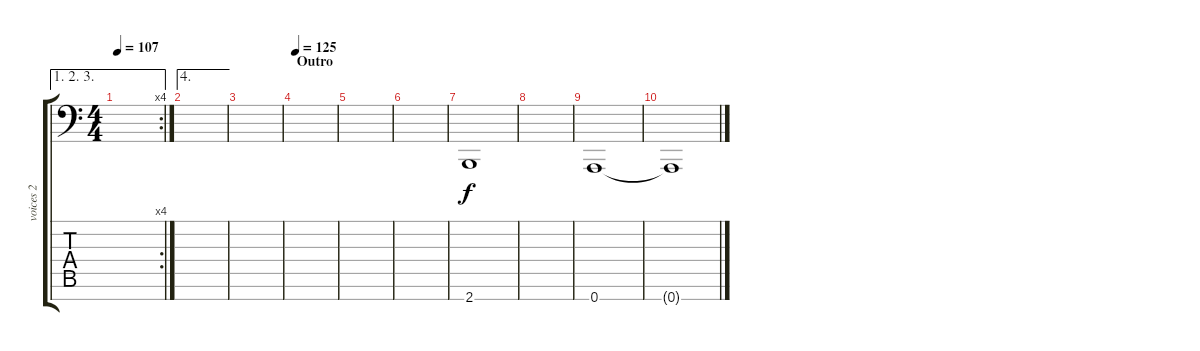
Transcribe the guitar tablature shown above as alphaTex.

\track ("voices 2" "voices 2") {instrument choiraahs}
\staff {score tabs}
\tuning (D4 A3 F3 C3 G2 D2 A1) {hide}
\ae (1 2 3)
\rc 4
\ts (4 4)
\tempo 107
\clef f4
\ks c
|
\ae 4
|
|
\section ("" "Outro")
\tempo 125
|
|
|
2.7.1 |
|
0.7.1 |
0.7{t}.1
